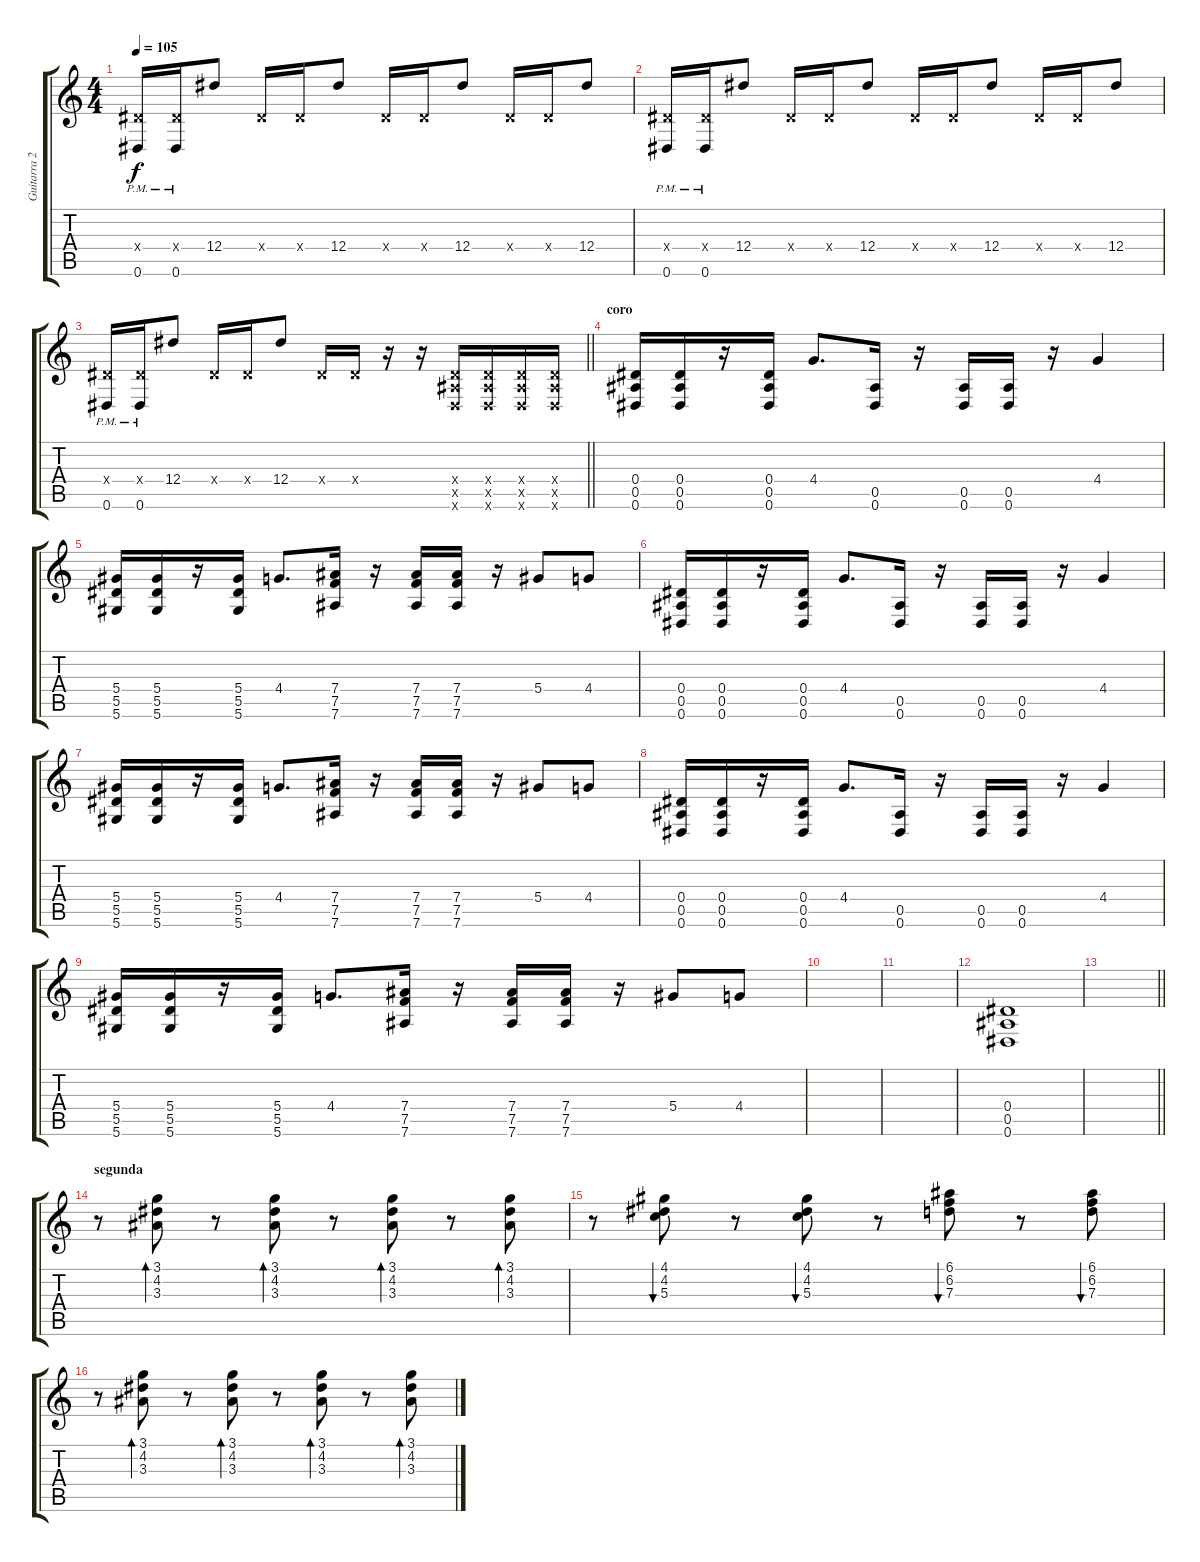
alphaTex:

\track ("Guitarra 2" "Guitarra 2") {instrument distortionguitar}
\staff {score tabs}
\tuning (E4 B3 G3 Eb3 Bb2 Eb2) {hide}
\ts (4 4)
\tempo 105
\clef g2
\ks c
(0.4{x} 0.6{pm}).16{dy f} (0.4{x} 0.6{pm}).16 12.4.8 0.4{x}.16 0.4{x}.16 12.4.8 0.4{x}.16 0.4{x}.16 12.4.8 0.4{x}.16 0.4{x}.16 12.4.8 |
(0.4{x} 0.6{pm}).16 (0.4{x} 0.6{pm}).16 12.4.8 0.4{x}.16 0.4{x}.16 12.4.8 0.4{x}.16 0.4{x}.16 12.4.8 0.4{x}.16 0.4{x}.16 12.4.8 |
\barLineRight lightlight
(0.4{x} 0.6{pm}).16 (0.4{x} 0.6{pm}).16 12.4.8 0.4{x}.16 0.4{x}.16 12.4.8 0.4{x}.16 0.4{x}.16 r.16 r.16 (0.4{x} 0.5{x} 0.6{x}).16 (0.4{x} 0.5{x} 0.6{x}).16 (0.4{x} 0.5{x} 0.6{x}).16 (0.4{x} 0.5{x} 0.6{x}).16 |
\section ("" "coro")
(0.4 0.5 0.6).16 (0.4 0.5 0.6).16 r.16 (0.4 0.5 0.6).16 4.4.8{d} (0.5 0.6).16 r.16 (0.5 0.6).16 (0.5 0.6).16 r.16 4.4.4 |
(5.4 5.5 5.6).16 (5.4 5.5 5.6).16 r.16 (5.4 5.5 5.6).16 4.4.8{d} (7.4 7.5 7.6).16 r.16 (7.4 7.5 7.6).16 (7.4 7.5 7.6).16 r.16 5.4.8 4.4.8 |
(0.4 0.5 0.6).16 (0.4 0.5 0.6).16 r.16 (0.4 0.5 0.6).16 4.4.8{d} (0.5 0.6).16 r.16 (0.5 0.6).16 (0.5 0.6).16 r.16 4.4.4 |
(5.4 5.5 5.6).16 (5.4 5.5 5.6).16 r.16 (5.4 5.5 5.6).16 4.4.8{d} (7.4 7.5 7.6).16 r.16 (7.4 7.5 7.6).16 (7.4 7.5 7.6).16 r.16 5.4.8 4.4.8 |
(0.4 0.5 0.6).16 (0.4 0.5 0.6).16 r.16 (0.4 0.5 0.6).16 4.4.8{d} (0.5 0.6).16 r.16 (0.5 0.6).16 (0.5 0.6).16 r.16 4.4.4 |
(5.4 5.5 5.6).16 (5.4 5.5 5.6).16 r.16 (5.4 5.5 5.6).16 4.4.8{d} (7.4 7.5 7.6).16 r.16 (7.4 7.5 7.6).16 (7.4 7.5 7.6).16 r.16 5.4.8 4.4.8 |
|
|
(0.4 0.5 0.6).1 |
\barLineRight lightlight
|
\section ("" "segunda")
r.8{instrument electricguitarclean} (3.1 4.2 3.3).8{bd 240} r.8 (3.1 4.2 3.3).8{bd 120} r.8 (3.1 4.2 3.3).8{bd 120} r.8 (3.1 4.2 3.3).8{bd 120} |
r.8 (4.1 4.2 5.3).8{bu 120} r.8 (4.1 4.2 5.3).8{bu 120} r.8 (6.1 6.2 7.3).8{bu 120} r.8 (6.1 6.2 7.3).8{bu 120} |
r.8{instrument electricguitarclean} (3.1 4.2 3.3).8{bd 240} r.8 (3.1 4.2 3.3).8{bd 120} r.8 (3.1 4.2 3.3).8{bd 120} r.8 (3.1 4.2 3.3).8{bd 120}
